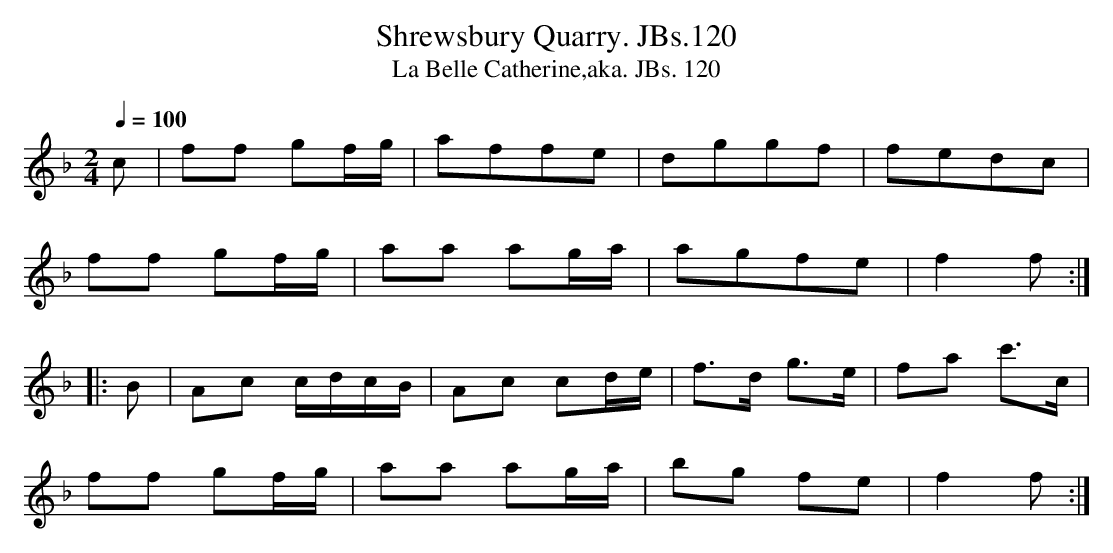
X:1
T:Shrewsbury Quarry. JBs.120
T:La Belle Catherine,aka. JBs. 120
L:1/16
M:2/4
Q:1/4=100
K:F
c2|f2f2 g2fg|a2f2f2e2|d2g2g2f2|f2e2d2c2|!
f2f2 g2fg|a2a2 a2ga|a2g2f2e2|f4f2:|!
|:B2|A2c2 cdcB|A2c2 c2de|f3d g3e|f2a2 c'3c|!
f2f2 g2fg|a2a2  a2ga|b2g2 f2e2|f4f2:|
